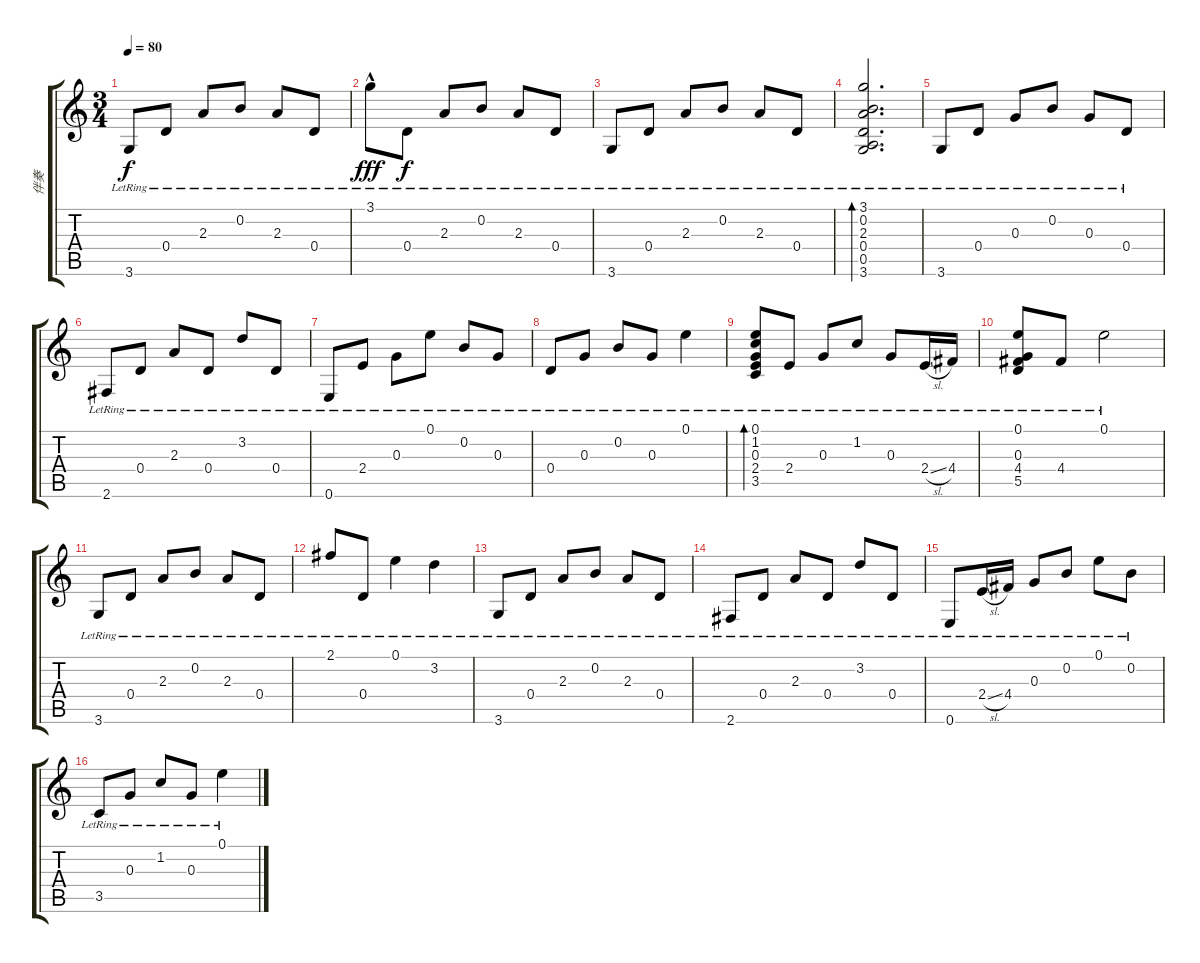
\track ("伴奏" "伴奏") {instrument acousticguitarsteel}
\staff {score tabs}
\tuning (E4 B3 G3 D3 A2 E2) {hide}
\ts (3 4)
\tempo 80
\clef g2
\ks c
3.6{lr}.8{dy f instrument acousticguitarsteel} 0.4{lr}.8 2.3{lr}.8 0.2{lr}.8 2.3{lr}.8 0.4{lr}.8 |
3.1{hac lr}.8{dy fff} 0.4{lr}.8{dy f} 2.3{lr}.8 0.2{lr}.8 2.3{lr}.8 0.4{lr}.8 |
3.6{lr}.8 0.4{lr}.8 2.3{lr}.8 0.2{lr}.8 2.3{lr}.8 0.4{lr}.8 |
(3.1{lr} 0.2{lr} 2.3{lr} 0.4{lr} 0.5{lr} 3.6{lr}).2{d bd 120} |
3.6{lr}.8 0.4{lr}.8 0.3{lr}.8 0.2{lr}.8 0.3{lr}.8 0.4{lr}.8 |
2.6{lr}.8 0.4{lr}.8 2.3{lr}.8 0.4{lr}.8 3.2{lr}.8 0.4{lr}.8 |
0.6{lr}.8 2.4{lr}.8 0.3{lr}.8 0.1{lr}.8 0.2{lr}.8 0.3{lr}.8 |
0.4{lr}.8 0.3{lr}.8 0.2{lr}.8 0.3{lr}.8 0.1{lr}.4 |
(0.1{lr} 1.2{lr} 0.3{lr} 2.4{lr} 3.5{lr}).8{bd 480} 2.4{lr}.8 0.3{lr}.8 1.2{lr}.8 0.3{lr}.8 2.4{sl lr}.16 4.4{lr}.16 |
(0.1{lr} 0.3{lr} 4.4{lr} 5.5{lr}).8 4.4{lr}.8 0.1{lr}.2 |
3.6{lr}.8 0.4{lr}.8 2.3{lr}.8 0.2{lr}.8 2.3{lr}.8 0.4{lr}.8 |
2.1{lr}.8 0.4{lr}.8 0.1{lr}.4 3.2{lr}.4 |
3.6{lr}.8 0.4{lr}.8 2.3{lr}.8 0.2{lr}.8 2.3{lr}.8 0.4{lr}.8 |
2.6{lr}.8 0.4{lr}.8 2.3{lr}.8 0.4{lr}.8 3.2{lr}.8 0.4{lr}.8 |
0.6{lr}.8 2.4{sl lr}.16 4.4{lr}.16 0.3{lr}.8 0.2{lr}.8 0.1{lr}.8 0.2{lr}.8 |
3.5{lr}.8 0.3{lr}.8 1.2{lr}.8 0.3{lr}.8 0.1{lr}.4
